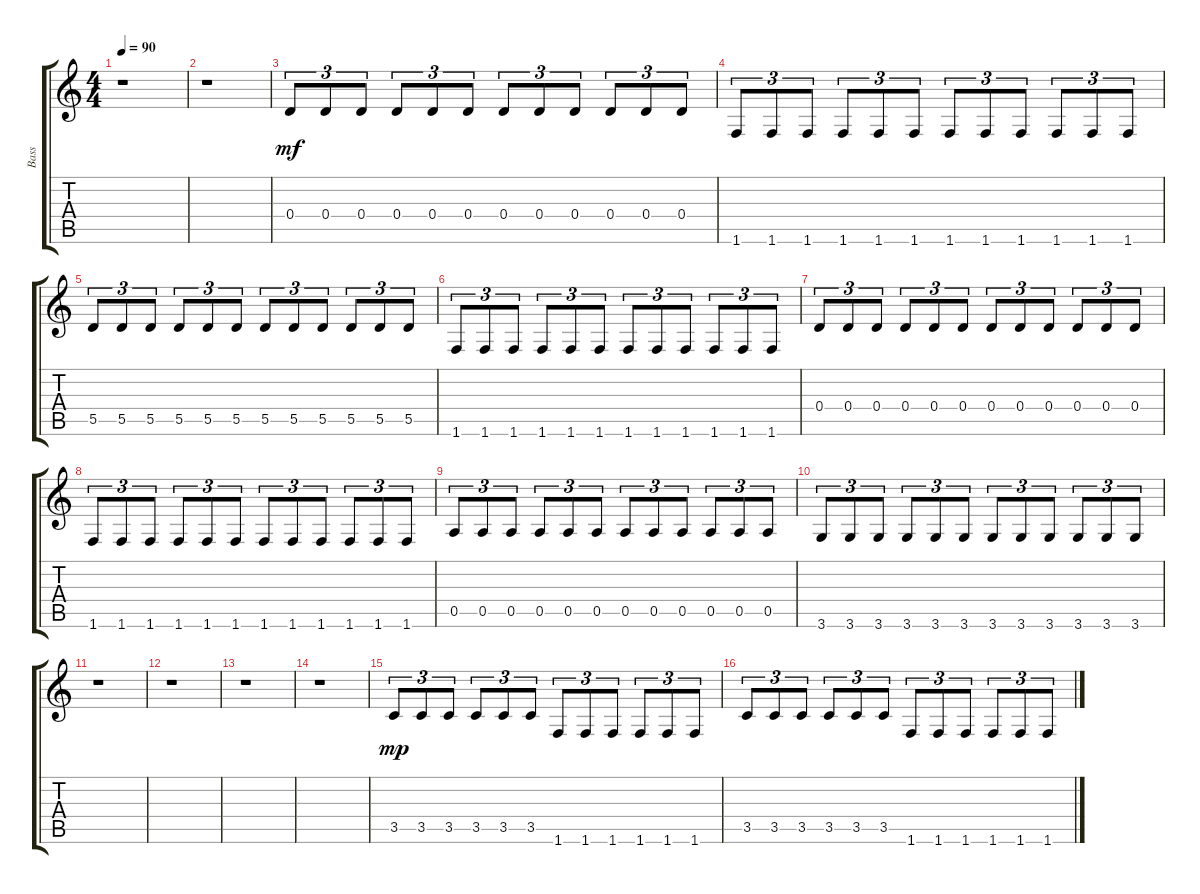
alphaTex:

\track ("Bass" "Bass") {instrument electricbasspick}
\staff {score tabs}
\tuning (E4 B3 G3 D3 A2 E2) {hide}
\ts (4 4)
\tempo 90
\clef g2
\ks c
r.1{dy mp} |
r.1 |
0.4.8{tu (3 2) dy mf} 0.4.8{tu (3 2)} 0.4.8{tu (3 2)} 0.4.8{tu (3 2)} 0.4.8{tu (3 2)} 0.4.8{tu (3 2)} 0.4.8{tu (3 2)} 0.4.8{tu (3 2)} 0.4.8{tu (3 2)} 0.4.8{tu (3 2)} 0.4.8{tu (3 2)} 0.4.8{tu (3 2)} |
1.6.8{tu (3 2)} 1.6.8{tu (3 2)} 1.6.8{tu (3 2)} 1.6.8{tu (3 2)} 1.6.8{tu (3 2)} 1.6.8{tu (3 2)} 1.6.8{tu (3 2)} 1.6.8{tu (3 2)} 1.6.8{tu (3 2)} 1.6.8{tu (3 2)} 1.6.8{tu (3 2)} 1.6.8{tu (3 2)} |
5.5.8{tu (3 2)} 5.5.8{tu (3 2)} 5.5.8{tu (3 2)} 5.5.8{tu (3 2)} 5.5.8{tu (3 2)} 5.5.8{tu (3 2)} 5.5.8{tu (3 2)} 5.5.8{tu (3 2)} 5.5.8{tu (3 2)} 5.5.8{tu (3 2)} 5.5.8{tu (3 2)} 5.5.8{tu (3 2)} |
1.6.8{tu (3 2)} 1.6.8{tu (3 2)} 1.6.8{tu (3 2)} 1.6.8{tu (3 2)} 1.6.8{tu (3 2)} 1.6.8{tu (3 2)} 1.6.8{tu (3 2)} 1.6.8{tu (3 2)} 1.6.8{tu (3 2)} 1.6.8{tu (3 2)} 1.6.8{tu (3 2)} 1.6.8{tu (3 2)} |
0.4.8{tu (3 2)} 0.4.8{tu (3 2)} 0.4.8{tu (3 2)} 0.4.8{tu (3 2)} 0.4.8{tu (3 2)} 0.4.8{tu (3 2)} 0.4.8{tu (3 2)} 0.4.8{tu (3 2)} 0.4.8{tu (3 2)} 0.4.8{tu (3 2)} 0.4.8{tu (3 2)} 0.4.8{tu (3 2)} |
1.6.8{tu (3 2)} 1.6.8{tu (3 2)} 1.6.8{tu (3 2)} 1.6.8{tu (3 2)} 1.6.8{tu (3 2)} 1.6.8{tu (3 2)} 1.6.8{tu (3 2)} 1.6.8{tu (3 2)} 1.6.8{tu (3 2)} 1.6.8{tu (3 2)} 1.6.8{tu (3 2)} 1.6.8{tu (3 2)} |
0.5.8{tu (3 2)} 0.5.8{tu (3 2)} 0.5.8{tu (3 2)} 0.5.8{tu (3 2)} 0.5.8{tu (3 2)} 0.5.8{tu (3 2)} 0.5.8{tu (3 2)} 0.5.8{tu (3 2)} 0.5.8{tu (3 2)} 0.5.8{tu (3 2)} 0.5.8{tu (3 2)} 0.5.8{tu (3 2)} |
3.6.8{tu (3 2)} 3.6.8{tu (3 2)} 3.6.8{tu (3 2)} 3.6.8{tu (3 2)} 3.6.8{tu (3 2)} 3.6.8{tu (3 2)} 3.6.8{tu (3 2)} 3.6.8{tu (3 2)} 3.6.8{tu (3 2)} 3.6.8{tu (3 2)} 3.6.8{tu (3 2)} 3.6.8{tu (3 2)} |
r.1 |
r.1 |
r.1 |
r.1 |
3.5.8{tu (3 2) dy mp} 3.5.8{tu (3 2)} 3.5.8{tu (3 2)} 3.5.8{tu (3 2)} 3.5.8{tu (3 2)} 3.5.8{tu (3 2)} 1.6.8{tu (3 2)} 1.6.8{tu (3 2)} 1.6.8{tu (3 2)} 1.6.8{tu (3 2)} 1.6.8{tu (3 2)} 1.6.8{tu (3 2)} |
3.5.8{tu (3 2)} 3.5.8{tu (3 2)} 3.5.8{tu (3 2)} 3.5.8{tu (3 2)} 3.5.8{tu (3 2)} 3.5.8{tu (3 2)} 1.6.8{tu (3 2)} 1.6.8{tu (3 2)} 1.6.8{tu (3 2)} 1.6.8{tu (3 2)} 1.6.8{tu (3 2)} 1.6.8{tu (3 2)}
